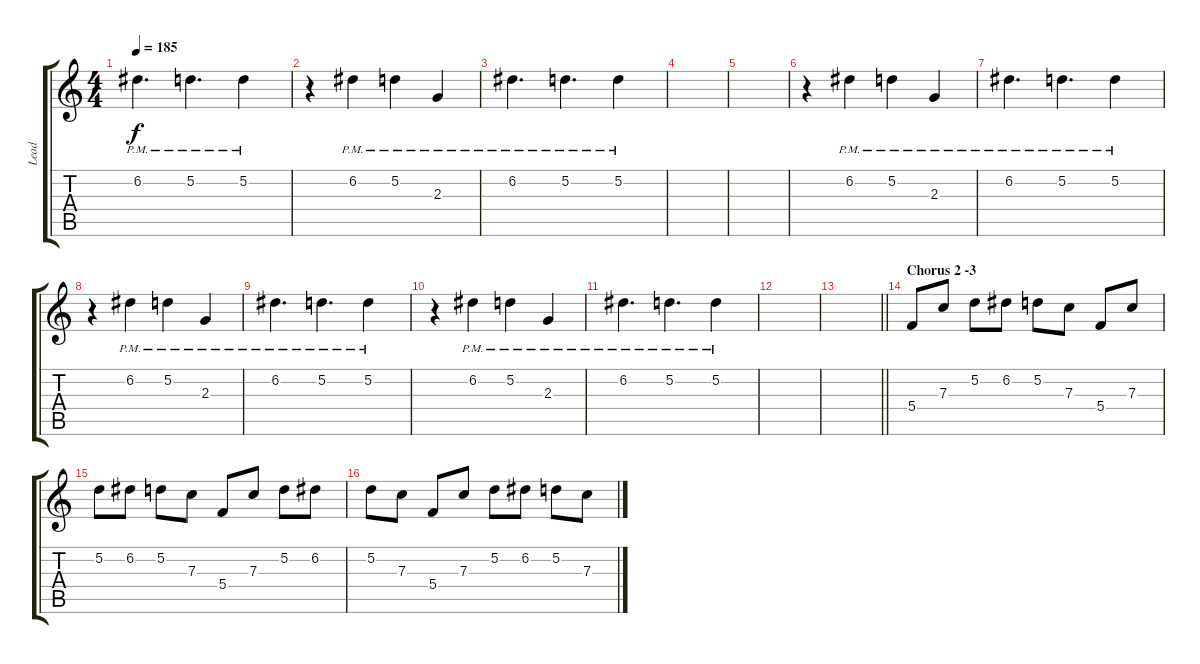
\track ("Lead" "Lead") {instrument overdrivenguitar}
\staff {score tabs}
\tuning (D4 A3 F3 C3 G2 C2) {hide}
\ts (4 4)
\tempo 185
\clef g2
\ks c
6.2{pm}.4{d dy f} 5.2{pm}.4{d} 5.2{pm}.4 |
r.4 6.2{pm}.4 5.2{pm}.4 2.3{pm}.4 |
6.2{pm}.4{d} 5.2{pm}.4{d} 5.2{pm}.4 |
|
|
r.4 6.2{pm}.4 5.2{pm}.4 2.3{pm}.4 |
6.2{pm}.4{d} 5.2{pm}.4{d} 5.2{pm}.4 |
r.4 6.2{pm}.4 5.2{pm}.4 2.3{pm}.4 |
6.2{pm}.4{d} 5.2{pm}.4{d} 5.2{pm}.4 |
r.4 6.2{pm}.4 5.2{pm}.4 2.3{pm}.4 |
6.2{pm}.4{d} 5.2{pm}.4{d} 5.2{pm}.4 |
|
\barLineRight lightlight
|
\section ("" "Chorus 2 -3")
5.4.8{instrument overdrivenguitar} 7.3.8 5.2.8 6.2.8 5.2.8 7.3.8 5.4.8 7.3.8 |
5.2.8 6.2.8 5.2.8 7.3.8 5.4.8 7.3.8 5.2.8 6.2.8 |
5.2.8 7.3.8 5.4.8 7.3.8 5.2.8 6.2.8 5.2.8 7.3.8
